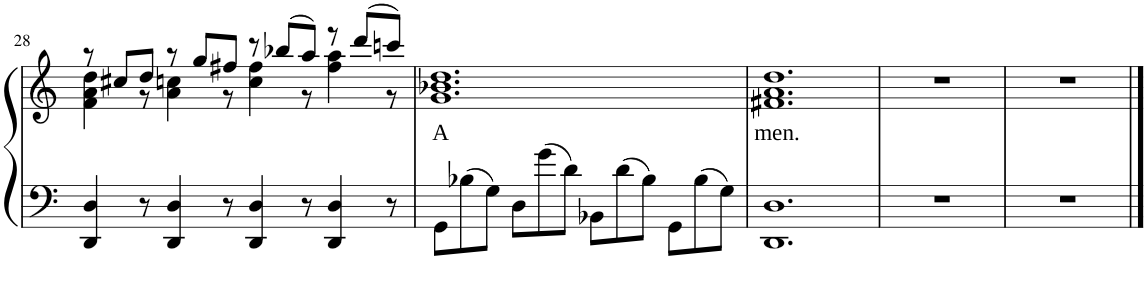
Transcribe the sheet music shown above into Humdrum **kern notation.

**kern	**kern	**text
*part1	*part1	*part1
*staff2	*staff1	*staff1
*I"Piano	*	*
*I'Pno.	*	*
!!LO:PB:g=z
*clefF4	*clefG2	*
*k[]	*k[]	*
*M12/8	*M12/8	*
=28	=28	=28
*	*^	*
4DD/ 4D/	8r	4f\ 4a\ 4dd\	.
.	8cc#X/L	.	.
8r	8dd/J	8r	.
4DD/ 4D/	8r	4a\ 4ccn\	.
.	8gg/L	.	.
8r	8ff#X/J	8r	.
4DD/ 4D/	8r	4cc\ 4ff#\	.
.	(8bb-X/L	.	.
8r	8aa/J)	8r	.
4DD/ 4D/	8r	4ff#\ 4aa\	.
.	(8ddd/L	.	.
8r	8cccn/J)	8r	.
=29	=29	=29	=29
!	!	!	!LO:LY:b
*	*v	*v	*
8GG\L	1.g 1.b-X 1.dd	A
8B-X\	.	.
8G\J	.	.
8D\L	.	.
8g\	.	.
8d\J	.	.
8BB-X\L	.	.
8d\	.	.
8B-\J	.	.
8GG\L	.	.
8B-\	.	.
8G\J	.	.
=30	=30	=30
!	!	!LO:LY:b
1.DD 1.D	1.f#X 1.a 1.dd	men.
=31	=31	=31
1.r	1.r	.
=32	=32	=32
1.r	1.r	.
==	==	==
*-	*-	*-
